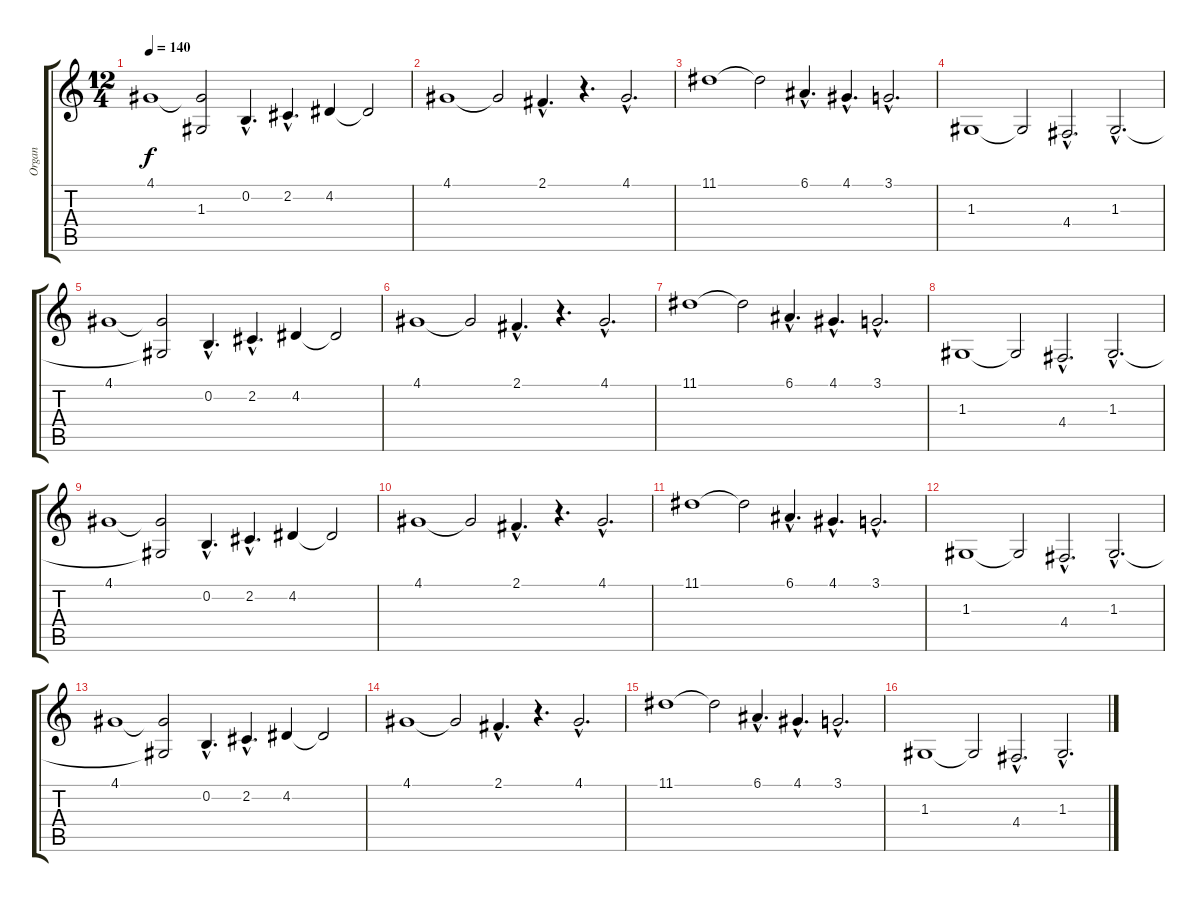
\track ("Organ" "Organ") {instrument churchorgan}
\staff {score tabs}
\tuning (E4 B3 G3 D3 A2 E2) {hide}
\ts (12 4)
\tempo 140
\clef g2
\ks c
4.1.1{dy f} (4.1{t} 1.3{t}).2 0.2{hac}.4{d} 2.2{hac}.4{d} 4.2.4 4.2{t}.2 |
4.1.1 4.1{t}.2 2.1{hac}.4{d} r.4{d} 4.1{hac}.2{d} |
11.1.1 11.1{t}.2 6.1{hac}.4{d} 4.1{hac}.4{d} 3.1{hac}.2{d} |
1.3.1 1.3{t}.2 4.4{hac}.2{d} 1.3{hac}.2{d} |
4.1.1 (4.1{t} 1.3{t}).2 0.2{hac}.4{d} 2.2{hac}.4{d} 4.2.4 4.2{t}.2 |
4.1.1 4.1{t}.2 2.1{hac}.4{d} r.4{d} 4.1{hac}.2{d} |
11.1.1 11.1{t}.2 6.1{hac}.4{d} 4.1{hac}.4{d} 3.1{hac}.2{d} |
1.3.1 1.3{t}.2 4.4{hac}.2{d} 1.3{hac}.2{d} |
4.1.1 (4.1{t} 1.3{t}).2 0.2{hac}.4{d} 2.2{hac}.4{d} 4.2.4 4.2{t}.2 |
4.1.1 4.1{t}.2 2.1{hac}.4{d} r.4{d} 4.1{hac}.2{d} |
11.1.1 11.1{t}.2 6.1{hac}.4{d} 4.1{hac}.4{d} 3.1{hac}.2{d} |
1.3.1 1.3{t}.2 4.4{hac}.2{d} 1.3{hac}.2{d} |
4.1.1 (4.1{t} 1.3{t}).2 0.2{hac}.4{d} 2.2{hac}.4{d} 4.2.4 4.2{t}.2 |
4.1.1 4.1{t}.2 2.1{hac}.4{d} r.4{d} 4.1{hac}.2{d} |
11.1.1 11.1{t}.2 6.1{hac}.4{d} 4.1{hac}.4{d} 3.1{hac}.2{d} |
1.3.1 1.3{t}.2 4.4{hac}.2{d} 1.3{hac}.2{d}
